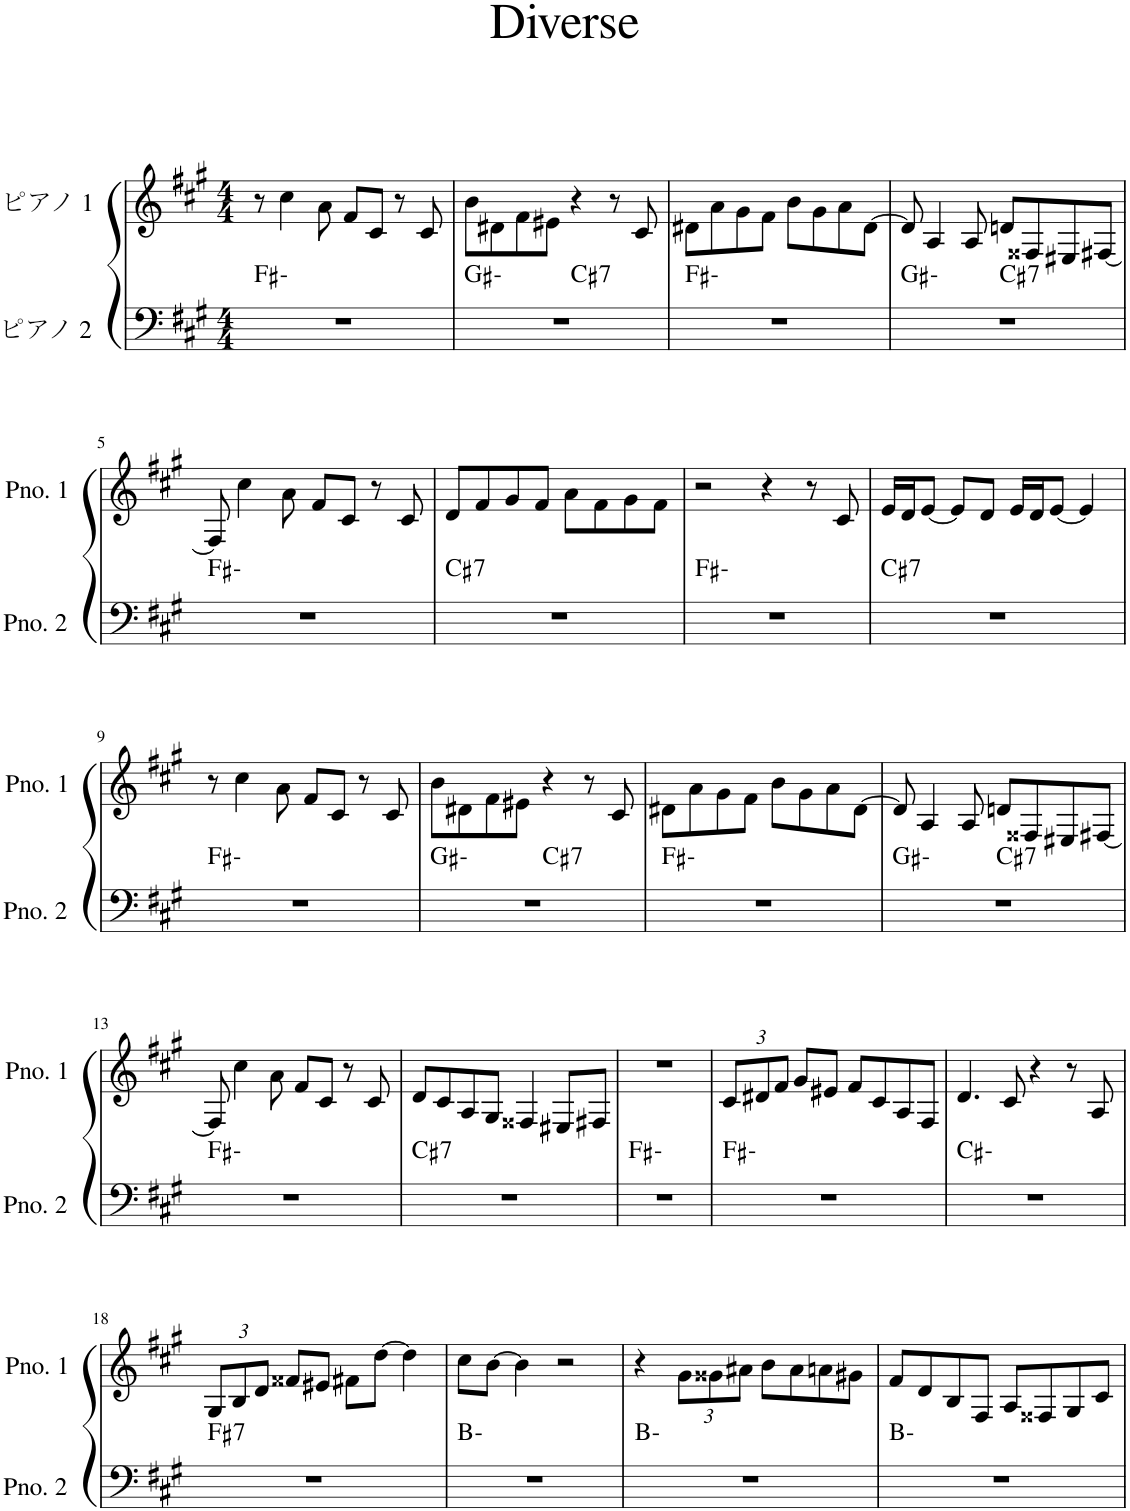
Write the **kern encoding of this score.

**kern	**harte	**kern
*part2	*part2	*part1
*staff2	*	*staff1
*I"ピアノ 2	*	*I"ピアノ 1
*clefF4	*	*clefG2
*k[f#c#g#]	*	*k[f#c#g#]
*M4/4	*	*M4/4
=1	=1	=1
1r	F#:min	8r
.	.	4cc#\
.	.	8a\
.	.	8f#/L
.	.	8c#/J
.	.	8r
.	.	8c#/
=2	=2	=2
*^	*	*
1r	2ryy	G#:min	8b\L
.	.	.	8d#X\
.	.	.	8f#\
.	.	.	8e#X\J
!	!	!LO:H:kt=7	!
.	2ryy	C#:7	4r
.	.	.	8r
.	.	.	8c#/
*v	*v	*	*
=3	=3	=3
1r	F#:min	8d#X\L
.	.	8a\
.	.	8g#\
.	.	8f#\J
.	.	8b\L
.	.	8g#\
.	.	8a\
.	.	[8d#\J
=4	=4	=4
*^	*	*
1r	2ryy	G#:min	8d#/]
.	.	.	4A/
.	.	.	8A/
!	!	!LO:H:kt=7	!
.	2ryy	C#:7	8dn/L
.	.	.	8F##X/
.	.	.	8E#X/
.	.	.	[8F#X/J
*v	*v	*	*
!!LO:LB:g=z
=5	=5	=5
1r	F#:min	8F#/]
.	.	4cc#\
.	.	8a\
.	.	8f#/L
.	.	8c#/J
.	.	8r
.	.	8c#/
=6	=6	=6
!	!LO:H:kt=7	!
1r	C#:7	8d/L
.	.	8f#/
.	.	8g#/
.	.	8f#/J
.	.	8a\L
.	.	8f#\
.	.	8g#\
.	.	8f#\J
=7	=7	=7
1r	F#:min	2r
.	.	4r
.	.	8r
.	.	8c#/
=8	=8	=8
!	!LO:H:kt=7	!
1r	C#:7	16e/LL
.	.	16d/J
.	.	[8e/J
.	.	8e/L]
.	.	8d/J
.	.	16e/LL
.	.	16d/J
.	.	[8e/J
.	.	4e/]
!!LO:LB:g=z
=9	=9	=9
1r	F#:min	8r
.	.	4cc#\
.	.	8a\
.	.	8f#/L
.	.	8c#/J
.	.	8r
.	.	8c#/
=10	=10	=10
*^	*	*
1r	2ryy	G#:min	8b\L
.	.	.	8d#X\
.	.	.	8f#\
.	.	.	8e#X\J
!	!	!LO:H:kt=7	!
.	2ryy	C#:7	4r
.	.	.	8r
.	.	.	8c#/
*v	*v	*	*
=11	=11	=11
1r	F#:min	8d#X\L
.	.	8a\
.	.	8g#\
.	.	8f#\J
.	.	8b\L
.	.	8g#\
.	.	8a\
.	.	[8d#\J
=12	=12	=12
*^	*	*
1r	2ryy	G#:min	8d#/]
.	.	.	4A/
.	.	.	8A/
!	!	!LO:H:kt=7	!
.	2ryy	C#:7	8dn/L
.	.	.	8F##X/
.	.	.	8E#X/
.	.	.	[8F#X/J
*v	*v	*	*
!!LO:LB:g=z
=13	=13	=13
1r	F#:min	8F#/]
.	.	4cc#\
.	.	8a\
.	.	8f#/L
.	.	8c#/J
.	.	8r
.	.	8c#/
=14	=14	=14
!	!LO:H:kt=7	!
1r	C#:7	8d/L
.	.	8c#/
.	.	8A/
.	.	8G#/J
.	.	4F##X/
.	.	8E#X/L
.	.	8F#X/J
=15	=15	=15
1r	F#:min	1r
=16	=16	=16
*	*	*Xbrackettup
1r	F#:min	12c#/L
.	.	12d#X/
.	.	12f#/J
.	.	8g#/L
.	.	8e#X/J
.	.	8f#/L
.	.	8c#/
.	.	8A/
.	.	8F#/J
=17	=17	=17
1r	C#:min	4.d/
.	.	8c#/
.	.	4r
.	.	8r
.	.	8A/
!!LO:LB:g=z
=18	=18	=18
!	!LO:H:kt=7	!
1r	F#:7	12G#/L
.	.	12B/
.	.	12d/J
.	.	8f##X/L
.	.	8e#X/J
.	.	8f#X\L
.	.	[8dd\J
.	.	4dd\]
=19	=19	=19
1r	B:min	8cc#\L
.	.	[8b\J
.	.	4b\]
.	.	2r
=20	=20	=20
1r	B:min	4r
.	.	12g#\L
.	.	12g##X\
.	.	12a#X\J
.	.	8b\L
.	.	8a#\
.	.	8an\
.	.	8g#X\J
=21	=21	=21
1r	B:min	8f#/L
.	.	8d/
.	.	8B/
.	.	8F#/J
.	.	8A/L
.	.	8F##X/
.	.	8G#/
.	.	8c#/J
=	=	=
*-	*-	*-
